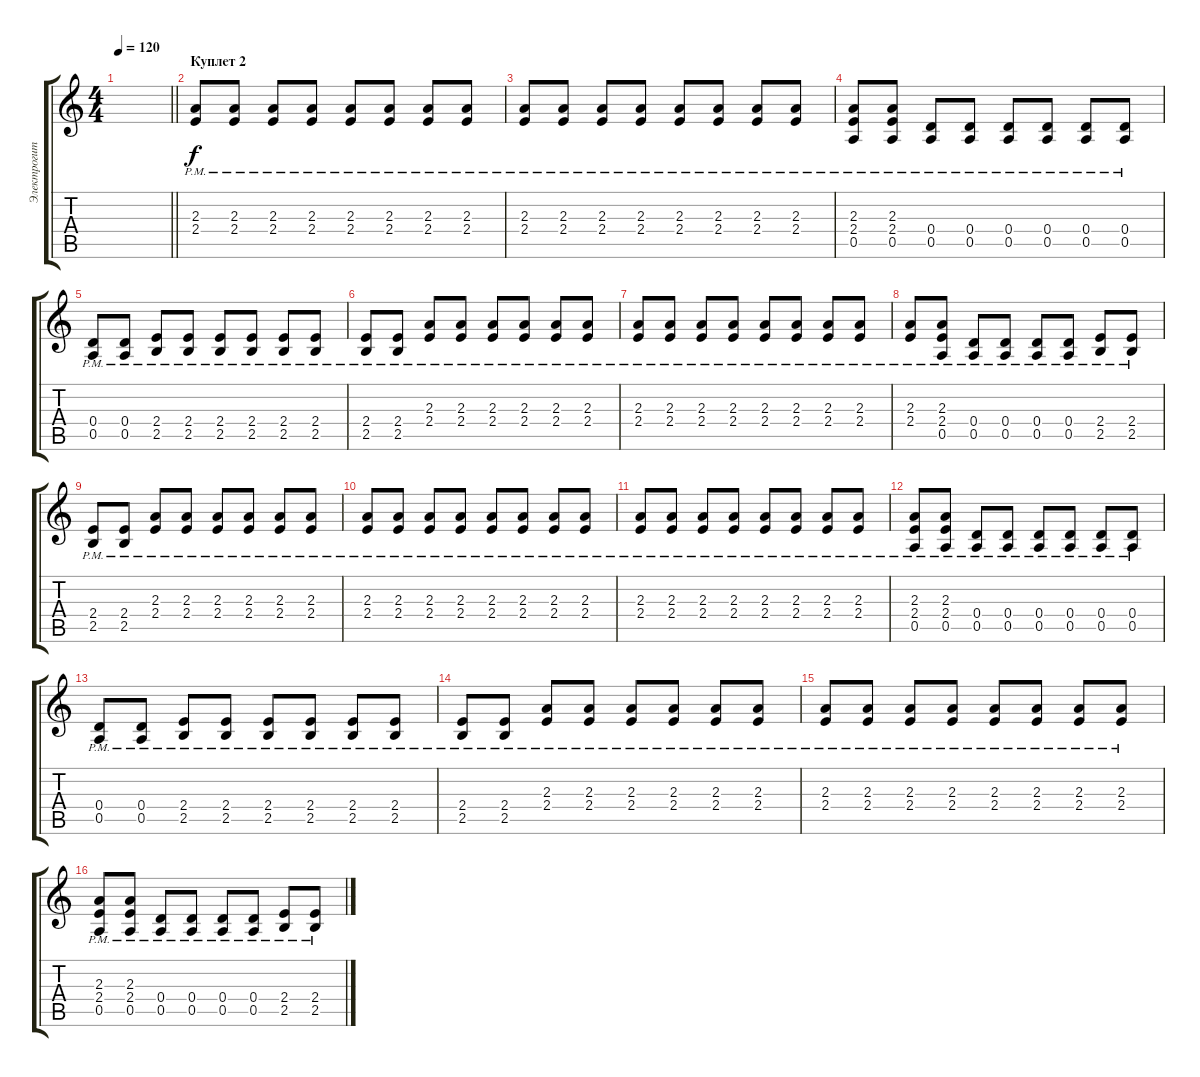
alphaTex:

\track ("Электрогитара 2" "Электрогит") {instrument distortionguitar}
\staff {score tabs}
\tuning (E4 B3 G3 D3 A2 E2) {hide}
\ts (4 4)
\tempo 120
\clef g2
\barLineRight lightlight
\ks c
|
\section ("" "Куплет 2")
(2.3{pm} 2.4{pm}).8 (2.3{pm} 2.4{pm}).8 (2.3{pm} 2.4{pm}).8 (2.3{pm} 2.4{pm}).8 (2.3{pm} 2.4{pm}).8 (2.3{pm} 2.4{pm}).8 (2.3{pm} 2.4{pm}).8 (2.3{pm} 2.4{pm}).8 |
(2.3{pm} 2.4{pm}).8 (2.3{pm} 2.4{pm}).8 (2.3{pm} 2.4{pm}).8 (2.3{pm} 2.4{pm}).8 (2.3{pm} 2.4{pm}).8 (2.3{pm} 2.4{pm}).8 (2.3{pm} 2.4{pm}).8 (2.3{pm} 2.4{pm}).8 |
(2.3{pm} 2.4{pm} 0.5{pm}).8 (2.3{pm} 2.4{pm} 0.5{pm}).8 (0.4{pm} 0.5{pm}).8 (0.4{pm} 0.5{pm}).8 (0.4{pm} 0.5{pm}).8 (0.4{pm} 0.5{pm}).8 (0.4{pm} 0.5{pm}).8 (0.4{pm} 0.5{pm}).8 |
(0.4{pm} 0.5{pm}).8 (0.4{pm} 0.5{pm}).8 (2.4{pm} 2.5{pm}).8 (2.4{pm} 2.5{pm}).8 (2.4{pm} 2.5{pm}).8 (2.4{pm} 2.5{pm}).8 (2.4{pm} 2.5{pm}).8 (2.4{pm} 2.5{pm}).8 |
(2.4{pm} 2.5{pm}).8 (2.4{pm} 2.5{pm}).8 (2.3{pm} 2.4{pm}).8 (2.3{pm} 2.4{pm}).8 (2.3{pm} 2.4{pm}).8 (2.3{pm} 2.4{pm}).8 (2.3{pm} 2.4{pm}).8 (2.3{pm} 2.4{pm}).8 |
(2.3{pm} 2.4{pm}).8 (2.3{pm} 2.4{pm}).8 (2.3{pm} 2.4{pm}).8 (2.3{pm} 2.4{pm}).8 (2.3{pm} 2.4{pm}).8 (2.3{pm} 2.4{pm}).8 (2.3{pm} 2.4{pm}).8 (2.3{pm} 2.4{pm}).8 |
(2.3{pm} 2.4{pm}).8 (2.3{pm} 2.4{pm} 0.5{pm}).8 (0.4{pm} 0.5{pm}).8 (0.4{pm} 0.5{pm}).8 (0.4{pm} 0.5{pm}).8 (0.4{pm} 0.5{pm}).8 (2.4{pm} 2.5{pm}).8 (2.4{pm} 2.5{pm}).8 |
(2.4{pm} 2.5{pm}).8 (2.4{pm} 2.5{pm}).8 (2.3{pm} 2.4{pm}).8 (2.3{pm} 2.4{pm}).8 (2.3{pm} 2.4{pm}).8 (2.3{pm} 2.4{pm}).8 (2.3{pm} 2.4{pm}).8 (2.3{pm} 2.4{pm}).8 |
(2.3{pm} 2.4{pm}).8 (2.3{pm} 2.4{pm}).8 (2.3 2.4{pm}).8 (2.3{pm} 2.4{pm}).8 (2.3{pm} 2.4{pm}).8 (2.3{pm} 2.4{pm}).8 (2.3 2.4{pm}).8 (2.3{pm} 2.4{pm}).8 |
(2.3{pm} 2.4{pm}).8 (2.3{pm} 2.4{pm}).8 (2.3 2.4{pm}).8 (2.3{pm} 2.4{pm}).8 (2.3{pm} 2.4{pm}).8 (2.3{pm} 2.4{pm}).8 (2.3 2.4{pm}).8 (2.3{pm} 2.4{pm}).8 |
(2.3{pm} 2.4{pm} 0.5{pm}).8 (2.3{pm} 2.4{pm} 0.5{pm}).8 (0.4 0.5{pm}).8 (0.4{pm} 0.5{pm}).8 (0.4{pm} 0.5{pm}).8 (0.4{pm} 0.5{pm}).8 (0.4 0.5{pm}).8 (0.4{pm} 0.5{pm}).8 |
(0.4{pm} 0.5{pm}).8 (0.4{pm} 0.5{pm}).8 (2.4 2.5{pm}).8 (2.4{pm} 2.5{pm}).8 (2.4{pm} 2.5{pm}).8 (2.4{pm} 2.5{pm}).8 (2.4 2.5{pm}).8 (2.4{pm} 2.5{pm}).8 |
(2.4{pm} 2.5).8 (2.4{pm} 2.5{pm}).8 (2.3 2.4{pm}).8 (2.3{pm} 2.4{pm}).8 (2.3{pm} 2.4{pm}).8 (2.3{pm} 2.4{pm}).8 (2.3 2.4{pm}).8 (2.3{pm} 2.4{pm}).8 |
(2.3{pm} 2.4{pm}).8 (2.3{pm} 2.4{pm}).8 (2.3 2.4{pm}).8 (2.3{pm} 2.4{pm}).8 (2.3{pm} 2.4{pm}).8 (2.3{pm} 2.4{pm}).8 (2.3 2.4{pm}).8 (2.3{pm} 2.4{pm}).8 |
(2.3 2.4{pm} 0.5{pm}).8 (2.3{pm} 2.4{pm} 0.5{pm}).8 (0.4 0.5{pm}).8 (0.4{pm} 0.5{pm}).8 (0.4{pm} 0.5{pm}).8 (0.4 0.5{pm}).8 (2.4{pm} 2.5{pm}).8 (2.4{pm} 2.5{pm}).8
